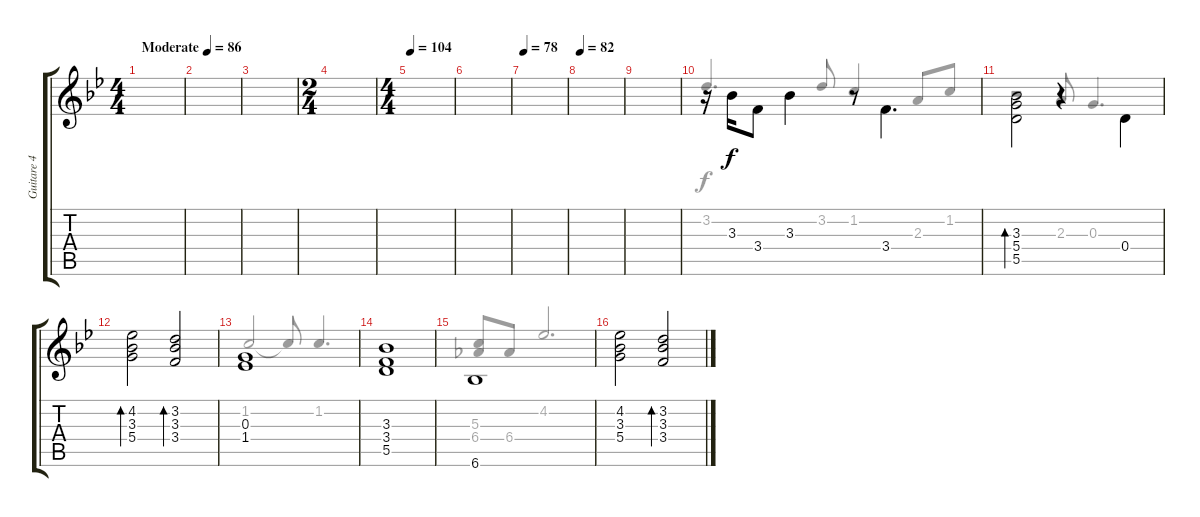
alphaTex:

\track ("Guitare 4" "Guitare 4") {instrument electricguitarclean}
\staff {score tabs}
\tuning (E4 B3 G3 D3 A2 E2) {hide}
\voice
\ts (4 4)
\tempo (86 "Moderate")
\clef g2
\ks bb
|
|
|
\ts (2 4)
|
\ts (4 4)
\tempo 104
|
|
\tempo 78
|
\tempo 82
|
|
r.16 3.3.16{beam Down} 3.4.8{beam Down} 3.3.4{beam Down} r.8 3.4.4{d beam Down} |
(3.3 5.4 5.5).2{bd 60 beam Down} r.4 0.4.4{beam Down} |
(4.2 3.3 5.4).2{bd 60} (3.2 3.3 3.4).2{bd 60} |
(0.3 1.4).1 |
(3.3 3.4 5.5).1 |
6.6.1 |
(4.2 3.3 5.4).2 (3.2 3.3 3.4).2{bd 60}
\voice
\clef g2
\ottava regular
\simile none
\ks bb
|
|
|
|
|
|
|
|
|
3.2.4{d beam Up} 3.2.8{beam Up} 1.2.4{beam Up} 2.3.8{beam Up} 1.2.8{beam Up} |
r.2 2.3.8{beam Up} 0.3.4{d beam Up} |
|
1.2.2{beam Up} 1.2{t}.8{beam Up} 1.2.4{d beam Up} |
|
(5.3 6.4).8{beam Up} 6.4.8{beam Up} 4.2.2{d beam Up} |
